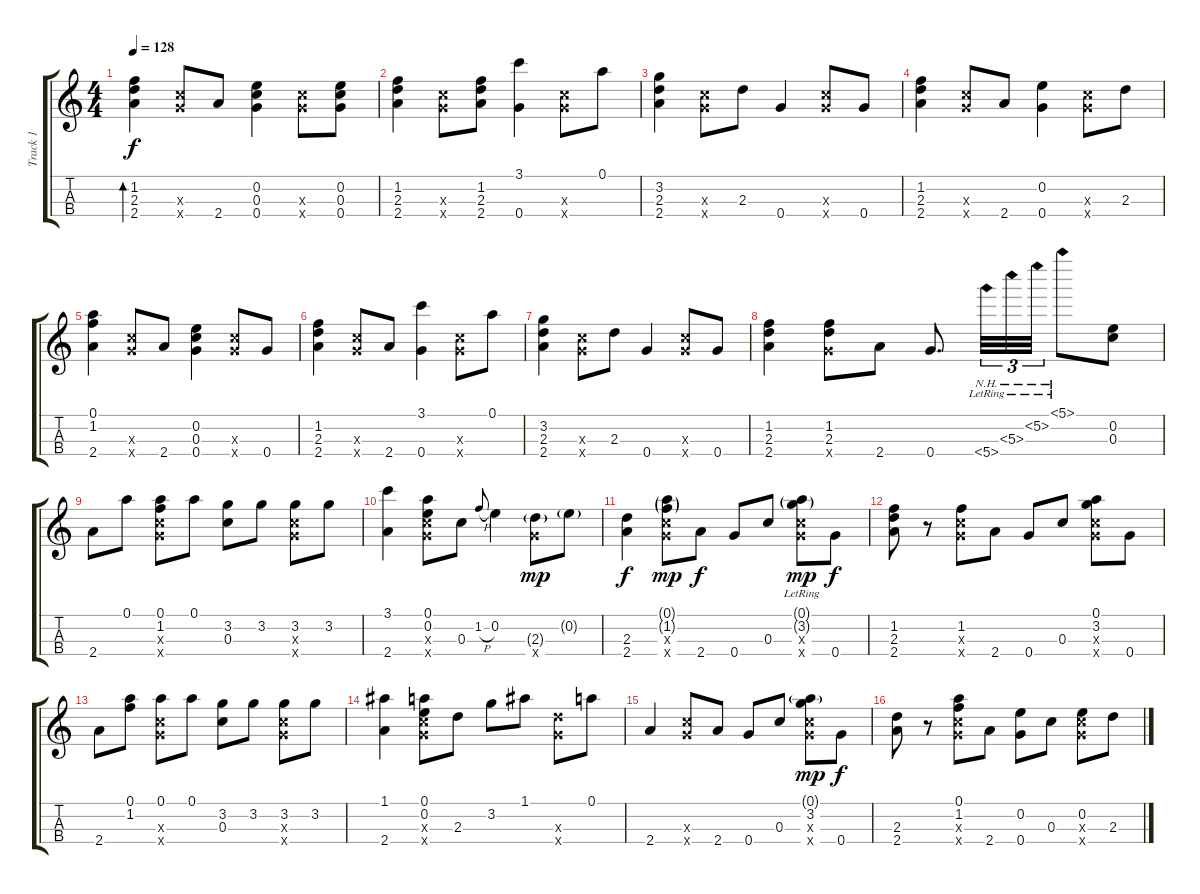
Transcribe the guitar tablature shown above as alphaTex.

\track ("Track 1" "Track 1") {instrument acousticguitarsteel}
\staff {score tabs}
\tuning (A4 E4 C4 G3) {hide}
\ts (4 4)
\tempo 128
\clef g2
\ks c
(1.2 2.3 2.4).4{bd 120 dy f volume 10} (0.3{x} 0.4{x}).8 2.4.8 (0.2 0.3 0.4).4 (0.3{x} 0.4{x}).8 (0.2 0.3 0.4).8 |
(1.2 2.3 2.4).4 (0.3{x} 0.4{x}).8 (1.2 2.3 2.4).8 (3.1 0.4).4 (0.3{x} 0.4{x}).8 0.1.8 |
(3.2 2.3 2.4).4 (0.3{x} 0.4{x}).8 2.3.8 0.4.4 (0.3{x} 0.4{x}).8 0.4.8 |
(1.2 2.3 2.4).4 (0.3{x} 0.4{x}).8 2.4.8 (0.2 0.4).4 (0.3{x} 0.4{x}).8 2.3.8 |
(0.1 1.2 2.4).4{volume 13} (0.3{x} 0.4{x}).8 2.4.8 (0.2 0.3 0.4).4 (0.3{x} 0.4{x}).8 0.4.8 |
(1.2 2.3 2.4).4 (0.3{x} 0.4{x}).8 2.4.8 (3.1 0.4).4 (0.3{x} 0.4{x}).8 0.1.8 |
(3.2 2.3 2.4).4 (0.3{x} 0.4{x}).8 2.3.8 0.4.4 (0.3{x} 0.4{x}).8 0.4.8 |
(1.2 2.3 2.4).4 (1.2 2.3 0.4{x}).8 2.4.8 0.4.8{d} 5.4{nh lr}.32{tu (3 2)} 5.3{nh lr}.32{tu (3 2)} 5.2{nh lr}.32{tu (3 2)} 5.1{nh lr}.8 (0.2 0.3).8 |
2.4.8 0.1.8 (0.1 1.2 0.3{x} 0.4{x}).8 0.1.8 (3.2 0.3).8 3.2.8 (3.2 0.3{x} 0.4{x}).8 3.2.8 |
(3.1 2.4).4 (0.1 0.2 0.3{x} 0.4{x}).8 0.3.8 1.2{h}.8{gr onbeat} 0.2.4 (2.3{g} 0.4{x}).8{dy mp} 0.2{g}.8 |
(2.3 2.4).4{dy f volume 10} (0.1{g} 1.2{g} 0.3{x} 0.4{x}).8{dy mp} 2.4.8{dy f} 0.4.8 0.3.8 (0.1{g lr} 3.2{g} 0.3{x} 0.4{x}).8{dy mp} 0.4.8{dy f} |
(1.2 2.3 2.4).8 r.8 (1.2 0.3{x} 0.4{x}).8 2.4.8 0.4.8 0.3.8 (0.1 3.2 0.3{x} 0.4{x}).8 0.4.8 |
2.4.8{volume 13} (0.1 1.2).8 (0.1 0.3{x} 0.4{x}).8 0.1.8 (3.2 0.3).8 3.2.8 (3.2 0.3{x} 0.4{x}).8 3.2.8 |
(1.1 2.4).4 (0.1 0.2 0.3{x} 0.4{x}).8 2.3.8 3.2.8 1.1.8 (2.3{x} 0.4{x}).8 0.1.8 |
2.4.4{volume 10} (0.3{x} 0.4{x}).8 2.4.8 0.4.8 0.3.8 (0.1{g} 3.2 0.3{x} 0.4{x}).8{dy mp} 0.4.8{dy f} |
(2.3 2.4).8 r.8 (0.1 1.2 0.3{x} 0.4{x}).8 2.4.8 (0.2 0.4).8 0.3.8 (0.2 0.3{x} 0.4{x}).8 2.3.8
